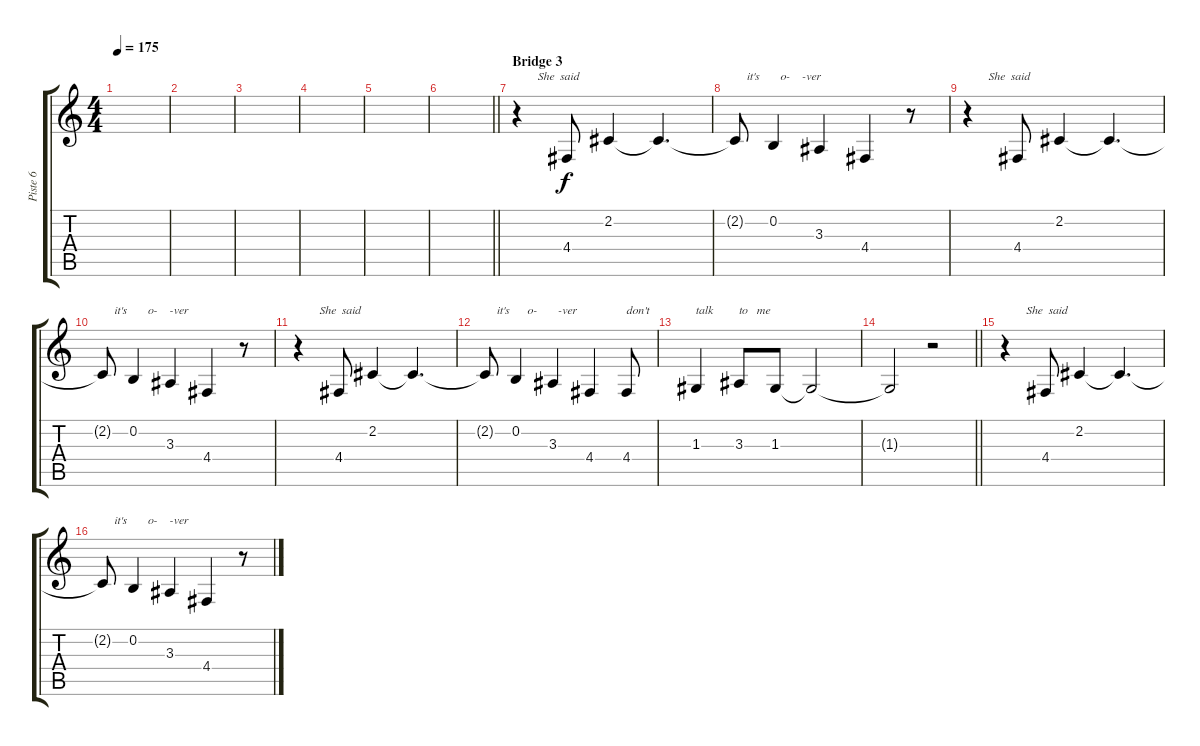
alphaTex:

\track ("Piste 6" "Piste 6") {instrument altosax}
\staff {score tabs}
\tuning (E4 B3 G3 D3 A2 E2) {hide}
\ts (4 4)
\tempo 175
\clef g2
\ks c
|
|
|
|
|
\barLineRight lightlight
|
\section ("" "Bridge 3")
r.4{txt "       She  said"} 4.4.8 2.2.4 2.2{t}.4{d} |
2.2{t}.8{txt "    it's       o-    -ver"} 0.2.4 3.3.4 4.4.4 r.8 |
r.4{txt "       She  said"} 4.4.8 2.2.4 2.2{t}.4{d} |
2.2{t}.8{txt "    it's       o-    -ver"} 0.2.4 3.3.4 4.4.4 r.8 |
r.4{txt "       She  said"} 4.4.8 2.2.4 2.2{t}.4{d} |
2.2{t}.8{txt "    it's      o-       -ver"} 0.2.4 3.3.4 4.4.4 4.4.8{txt "don't"} |
1.3.4{txt "talk"} 3.3.8{txt "to   me"} 1.3.8 1.3{t}.2 |
\barLineRight lightlight
1.3{t}.2 r.2 |
r.4{txt "       She  said"} 4.4.8 2.2.4 2.2{t}.4{d} |
2.2{t}.8{txt "    it's       o-    -ver"} 0.2.4 3.3.4 4.4.4 r.8
